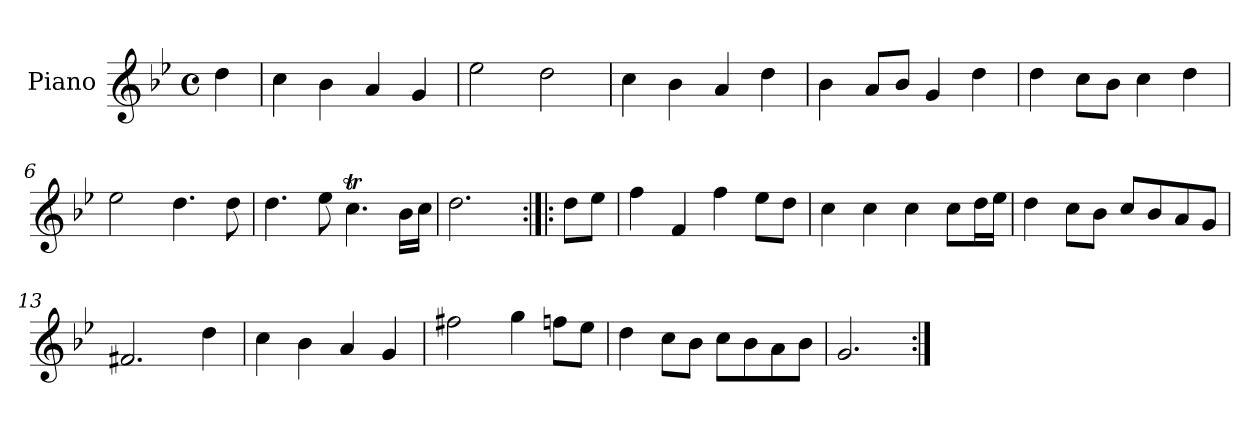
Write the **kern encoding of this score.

**kern
*part1
*staff1
*I"Piano
*I'Pno.
*clefG2
*k[b-e-]
*M4/4
*met(c)
=
4dd\
=1
4cc\
4b-\
4a/
4g/
=2
2ee-\
2dd\
=3
4cc\
4b-\
4a/
4dd\
=4
4b-\
8a/L
8b-/J
4g/
4dd\
=5
4dd\
8cc\L
8b-\J
4cc\
4dd\
=6
2ee-\
4.dd\
8dd\
=7
4.dd\
8ee-\
4.ccT\
16b-\LL
16cc\JJ
=8
2.dd\
=9:|!|:
8dd\L
8ee-\J
=10
4ff\
4f/
4ff\
8ee-\L
8dd\J
=11
4cc\
4cc\
4cc\
8cc\L
16dd\L
16ee-\JJ
=12
4dd\
8cc\L
8b-\J
8cc/L
8b-/
8a/
8g/J
=13
2.f#X/
4dd\
=14
4cc\
4b-\
4a/
4g/
=15
2ff#X\
4gg\
8ffn\L
8ee-\J
=16
4dd\
8cc\L
8b-\J
8cc\L
8b-\
8a\
8b-\J
=17
2.g/
=:|!
*-
